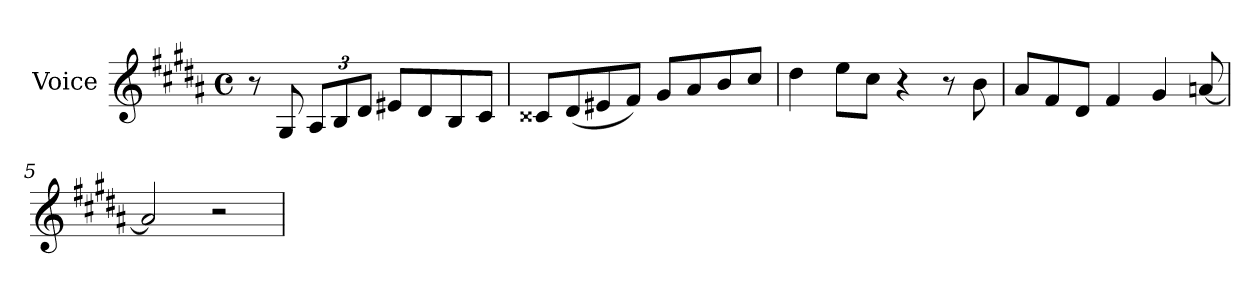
**kern
*part1
*staff1
*I"Voice
*I'Voice
*clefG2
*k[f#c#g#d#a#]
*M4/4
*met(c)
=1
8r
8G#/
12A#/L
12B/
12d#/J
8e#X/L
8d#/
8B/
8c#/J
=2
8c##X/L
(>8d#/
8e#X/
8f#/J)
8g#/L
8a#/
8b/
8cc#/J
=3
4dd#\
8ee\L
8cc#\J
4r
8r
8b\
=4
8a#/L
8f#/
8d#/J
4f#/
4g#/
[<8an/
=5
2a/]
2rcc
=
*-
